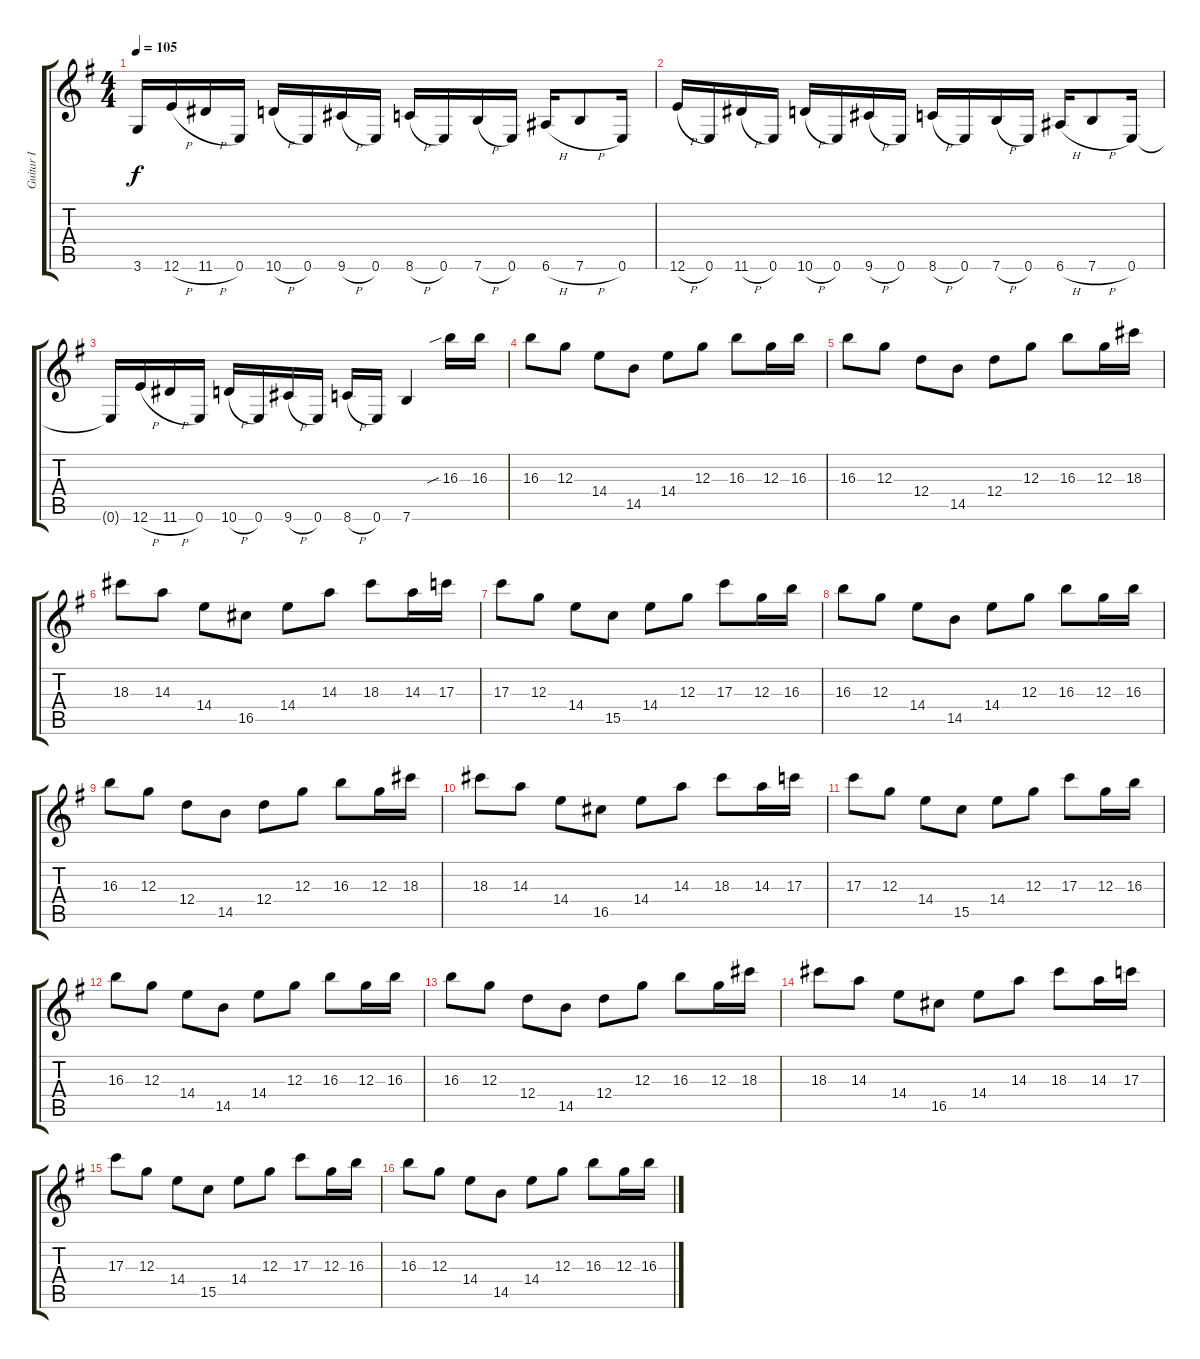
\track ("Guitar I" "Guitar I") {instrument overdrivenguitar}
\staff {score tabs}
\tuning (E4 B3 G3 D3 A2 E2) {hide}
\ts (4 4)
\tempo 105
\clef g2
\ks g
3.6{t}.16{dy f} 12.6{h}.16 11.6{h}.16 0.6.16 10.6{h}.16 0.6.16 9.6{h}.16 0.6.16 8.6{h}.16 0.6.16 7.6{h}.16 0.6.16 6.6{h}.16 7.6{h}.8 0.6.16 |
12.6{h}.16 0.6.16 11.6{h}.16 0.6.16 10.6{h}.16 0.6.16 9.6{h}.16 0.6.16 8.6{h}.16 0.6.16 7.6{h}.16 0.6.16 6.6{h}.16 7.6{h}.8 0.6.16 |
0.6{t}.16 12.6{h}.16 11.6{h}.16 0.6.16 10.6{h}.16 0.6.16 9.6{h}.16 0.6.16 8.6{h}.16 0.6.16 7.6.4 16.3{sib}.16 16.3.16 |
16.3.8 12.3.8 14.4.8 14.5.8 14.4.8 12.3.8 16.3.8 12.3.16 16.3.16 |
16.3.8 12.3.8 12.4.8 14.5.8 12.4.8 12.3.8 16.3.8 12.3.16 18.3.16 |
18.3.8 14.3.8 14.4.8 16.5.8 14.4.8 14.3.8 18.3.8 14.3.16 17.3.16 |
17.3.8 12.3.8 14.4.8 15.5.8 14.4.8 12.3.8 17.3.8 12.3.16 16.3.16 |
16.3.8 12.3.8 14.4.8 14.5.8 14.4.8 12.3.8 16.3.8 12.3.16 16.3.16 |
16.3.8 12.3.8 12.4.8 14.5.8 12.4.8 12.3.8 16.3.8 12.3.16 18.3.16 |
18.3.8 14.3.8 14.4.8 16.5.8 14.4.8 14.3.8 18.3.8 14.3.16 17.3.16 |
17.3.8 12.3.8 14.4.8 15.5.8 14.4.8 12.3.8 17.3.8 12.3.16 16.3.16 |
16.3.8 12.3.8 14.4.8 14.5.8 14.4.8 12.3.8 16.3.8 12.3.16 16.3.16 |
16.3.8 12.3.8 12.4.8 14.5.8 12.4.8 12.3.8 16.3.8 12.3.16 18.3.16 |
18.3.8 14.3.8 14.4.8 16.5.8 14.4.8 14.3.8 18.3.8 14.3.16 17.3.16 |
17.3.8 12.3.8 14.4.8 15.5.8 14.4.8 12.3.8 17.3.8 12.3.16 16.3.16 |
16.3.8 12.3.8 14.4.8 14.5.8 14.4.8 12.3.8 16.3.8 12.3.16 16.3.16
